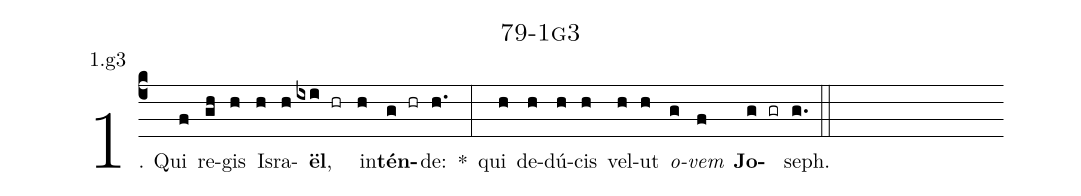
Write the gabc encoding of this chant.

name: 79-1g3;
annotation: 1.g3;
%%
(c4)1. Qui(f) re(gh)gis(h) Is(h)ra(h)<b>ël</b>,(ixi hr) in(h)<b>tén</b>(g hr)de:(h.) *(:) qui(h) de(h)dú(h)cis(h) vel(h)ut(h) <i>o</i>(g)<i>vem</i>(f) <b>Jo</b>(g gr)seph.(g.) (::)
